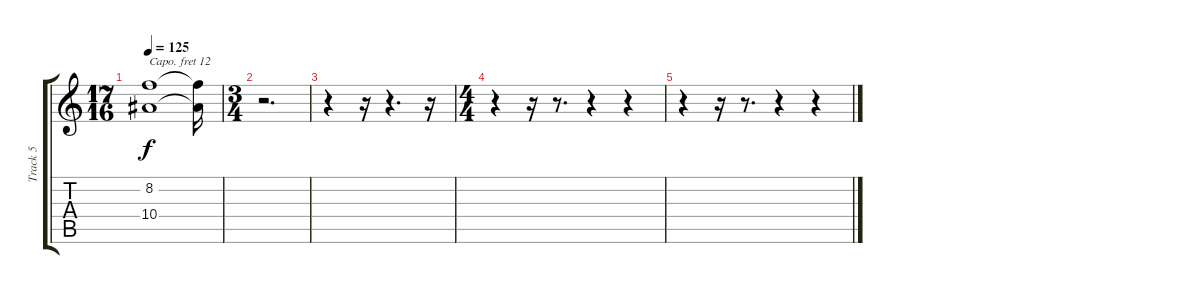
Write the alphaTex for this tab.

\track ("Track 5" "Track 5") {instrument fx4atmosphere}
\staff {score tabs}
\capo 12
\tuning (D4 A3 F3 C3 G2 D2) {hide}
\ts (17 16)
\tempo 125
\clef g2
\ks c
(8.2 10.4).1{dy f} (8.2{t} 10.4{t}).16 |
\ts (3 4)
r.2{d} |
r.4 r.16 r.4{d} r.16 |
\ts (4 4)
r.4 r.16 r.8{d} r.4 r.4 |
r.4 r.16 r.8{d} r.4 r.4
